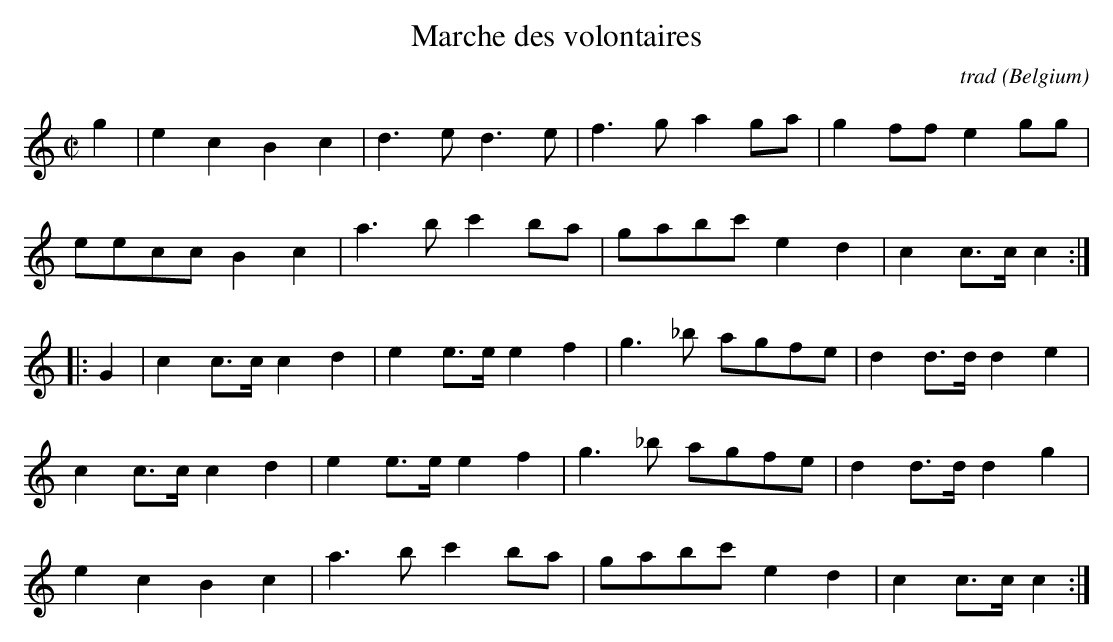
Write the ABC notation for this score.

X:1
T:Marche des volontaires
C:trad
O:Belgium
M:C|
K:Cmaj
L:1/8
g2|e2c2 B2c2|d2>e2 d2>e2|f2>g2 a2ga|g2ff e2gg|
eecc B2c2|a2>b2 c'2ba|gabc' e2d2|c2c>c c2:|
|:G2|c2c>c c2d2|e2e>e e2f2|g2>_b2 agfe|d2d>d d2e2|
c2c>c c2d2|e2e>e e2f2|g2>_b2 agfe|d2d>d d2g2|
e2c2 B2c2|a2>b2 c'2ba|gabc' e2d2|c2c>c c2:|]
